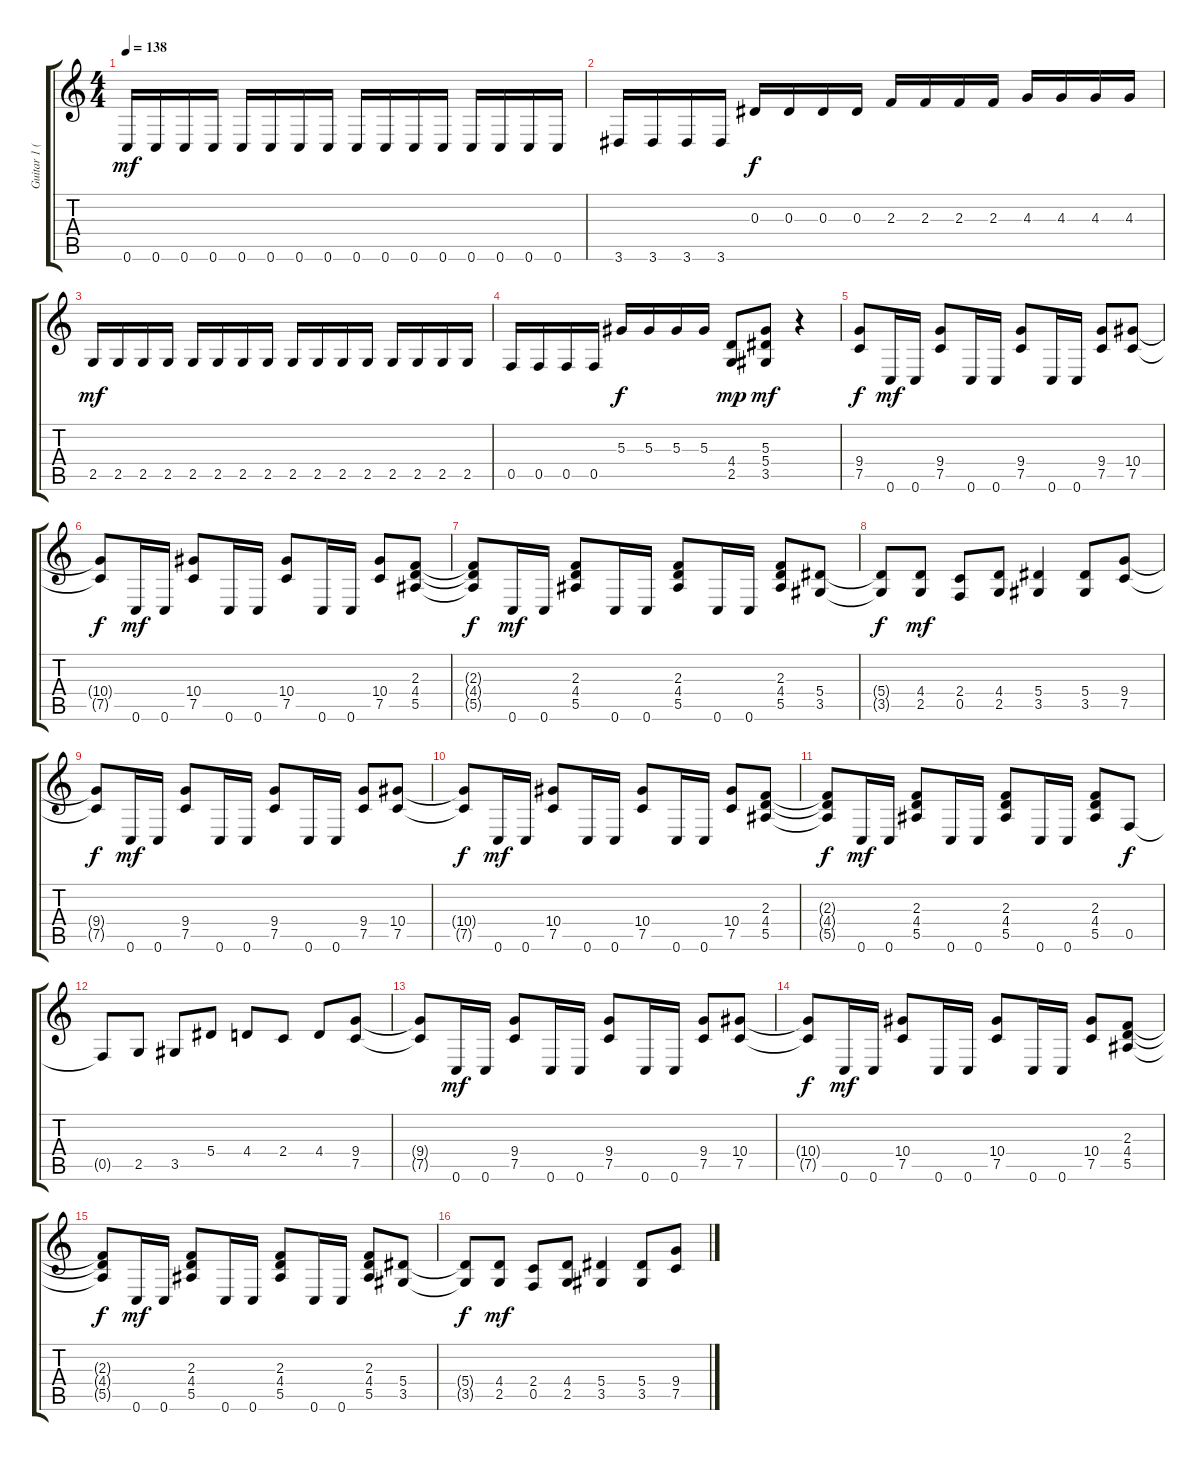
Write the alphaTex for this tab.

\track ("Guitar 1 (Lead)" "Guitar 1 (") {instrument distortionguitar}
\staff {score tabs}
\tuning (C4 G3 Eb3 Bb2 F2 C2) {hide}
\ts (4 4)
\tempo 138
\clef g2
\ks c
0.6.16{dy mf} 0.6.16 0.6.16 0.6.16 0.6.16 0.6.16 0.6.16 0.6.16 0.6.16 0.6.16 0.6.16 0.6.16 0.6.16 0.6.16 0.6.16 0.6.16 |
3.6.16 3.6.16 3.6.16 3.6.16 0.3.16{dy f} 0.3.16 0.3.16 0.3.16 2.3.16 2.3.16 2.3.16 2.3.16 4.3.16 4.3.16 4.3.16 4.3.16 |
2.5.16{dy mf} 2.5.16 2.5.16 2.5.16 2.5.16 2.5.16 2.5.16 2.5.16 2.5.16 2.5.16 2.5.16 2.5.16 2.5.16 2.5.16 2.5.16 2.5.16 |
0.5.16 0.5.16 0.5.16 0.5.16 5.3.16{dy f} 5.3.16 5.3.16 5.3.16 (4.4 2.5).8{dy mp} (5.3 5.4 3.5).8{dy mf} r.4 |
(9.4 7.5).8{dy f} 0.6.16{dy mf} 0.6.16 (9.4 7.5).8 0.6.16 0.6.16 (9.4 7.5).8 0.6.16 0.6.16 (9.4 7.5).8 (10.4 7.5).8 |
(10.4{t} 7.5{t}).8{dy f} 0.6.16{dy mf} 0.6.16 (10.4 7.5).8 0.6.16 0.6.16 (10.4 7.5).8 0.6.16 0.6.16 (10.4 7.5).8 (2.3 4.4 5.5).8 |
(2.3{t} 4.4{t} 5.5{t}).8{dy f} 0.6.16{dy mf} 0.6.16 (2.3 4.4 5.5).8 0.6.16 0.6.16 (2.3 4.4 5.5).8 0.6.16 0.6.16 (2.3 4.4 5.5).8 (5.4 3.5).8 |
(5.4{t} 3.5{t}).8{dy f} (4.4 2.5).8{dy mf} (2.4 0.5).8 (4.4 2.5).8 (5.4 3.5).4 (5.4 3.5).8 (9.4 7.5).8 |
(9.4{t} 7.5{t}).8{dy f} 0.6.16{dy mf} 0.6.16 (9.4 7.5).8 0.6.16 0.6.16 (9.4 7.5).8 0.6.16 0.6.16 (9.4 7.5).8 (10.4 7.5).8 |
(10.4{t} 7.5{t}).8{dy f} 0.6.16{dy mf} 0.6.16 (10.4 7.5).8 0.6.16 0.6.16 (10.4 7.5).8 0.6.16 0.6.16 (10.4 7.5).8 (2.3 4.4 5.5).8 |
(2.3{t} 4.4{t} 5.5{t}).8{dy f} 0.6.16{dy mf} 0.6.16 (2.3 4.4 5.5).8 0.6.16 0.6.16 (2.3 4.4 5.5).8 0.6.16 0.6.16 (2.3 4.4 5.5).8 0.5.8{dy f} |
0.5{t}.8 2.5.8 3.5.8 5.4.8 4.4.8 2.4.8 4.4.8 (9.4 7.5).8 |
(9.4{t} 7.5{t}).8 0.6.16{dy mf} 0.6.16 (9.4 7.5).8 0.6.16 0.6.16 (9.4 7.5).8 0.6.16 0.6.16 (9.4 7.5).8 (10.4 7.5).8 |
(10.4{t} 7.5{t}).8{dy f} 0.6.16{dy mf} 0.6.16 (10.4 7.5).8 0.6.16 0.6.16 (10.4 7.5).8 0.6.16 0.6.16 (10.4 7.5).8 (2.3 4.4 5.5).8 |
(2.3{t} 4.4{t} 5.5{t}).8{dy f} 0.6.16{dy mf} 0.6.16 (2.3 4.4 5.5).8 0.6.16 0.6.16 (2.3 4.4 5.5).8 0.6.16 0.6.16 (2.3 4.4 5.5).8 (5.4 3.5).8 |
(5.4{t} 3.5{t}).8{dy f} (4.4 2.5).8{dy mf} (2.4 0.5).8 (4.4 2.5).8 (5.4 3.5).4 (5.4 3.5).8 (9.4 7.5).8
